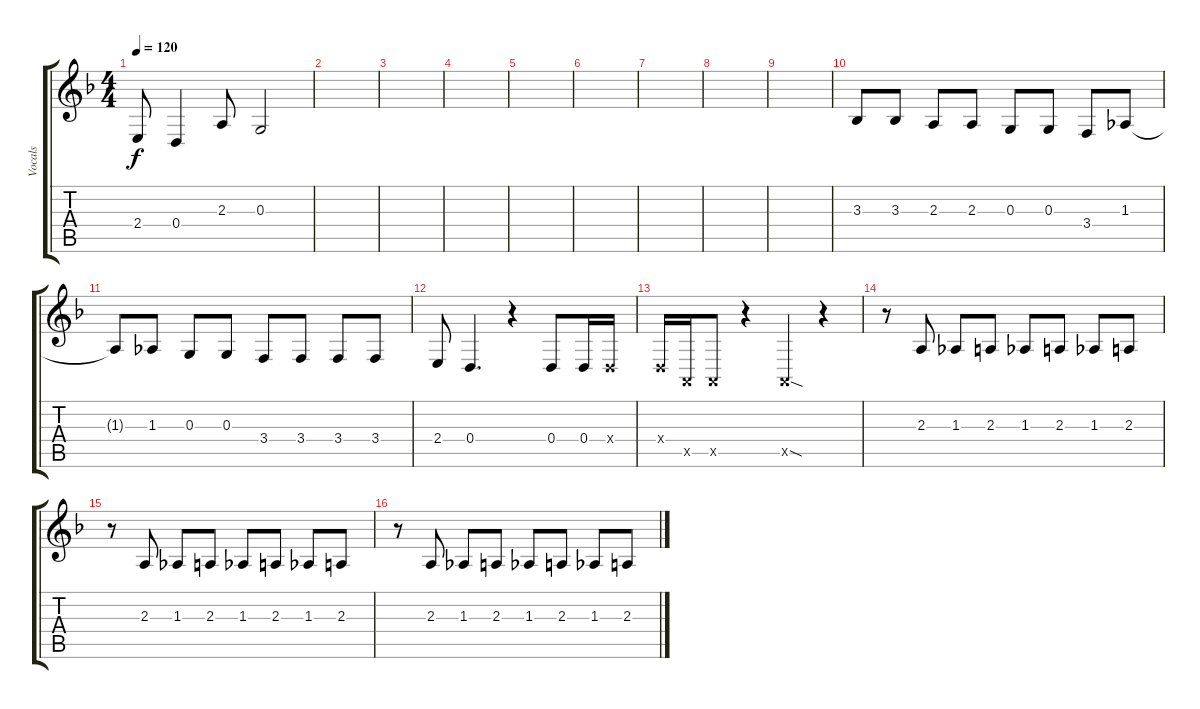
\track ("Vocals" "Vocals") {instrument voiceoohs}
\staff {score tabs}
\tuning (E4 B3 G3 D3 A2 E2) {hide}
\ts (4 4)
\tempo 120
\clef g2
\ks f
2.4.8{dy f} 0.4.4 2.3.8 0.3.2 |
|
|
|
|
|
|
|
|
3.3.8 3.3.8 2.3.8 2.3.8 0.3.8 0.3.8 3.4.8 1.3.8 |
1.3{t}.8 1.3.8 0.3.8 0.3.8 3.4.8 3.4.8 3.4.8 3.4.8 |
2.4.8 0.4.4{d} r.4 0.4.8 0.4.16 0.4{x}.16 |
0.4{x}.16 0.5{x}.16 0.5{x}.8 r.4 0.5{sod x}.4 r.4 |
r.8 2.3.8 1.3.8 2.3.8 1.3.8 2.3.8 1.3.8 2.3.8 |
r.8 2.3.8 1.3.8 2.3.8 1.3.8 2.3.8 1.3.8 2.3.8 |
r.8 2.3.8 1.3.8 2.3.8 1.3.8 2.3.8 1.3.8 2.3.8
